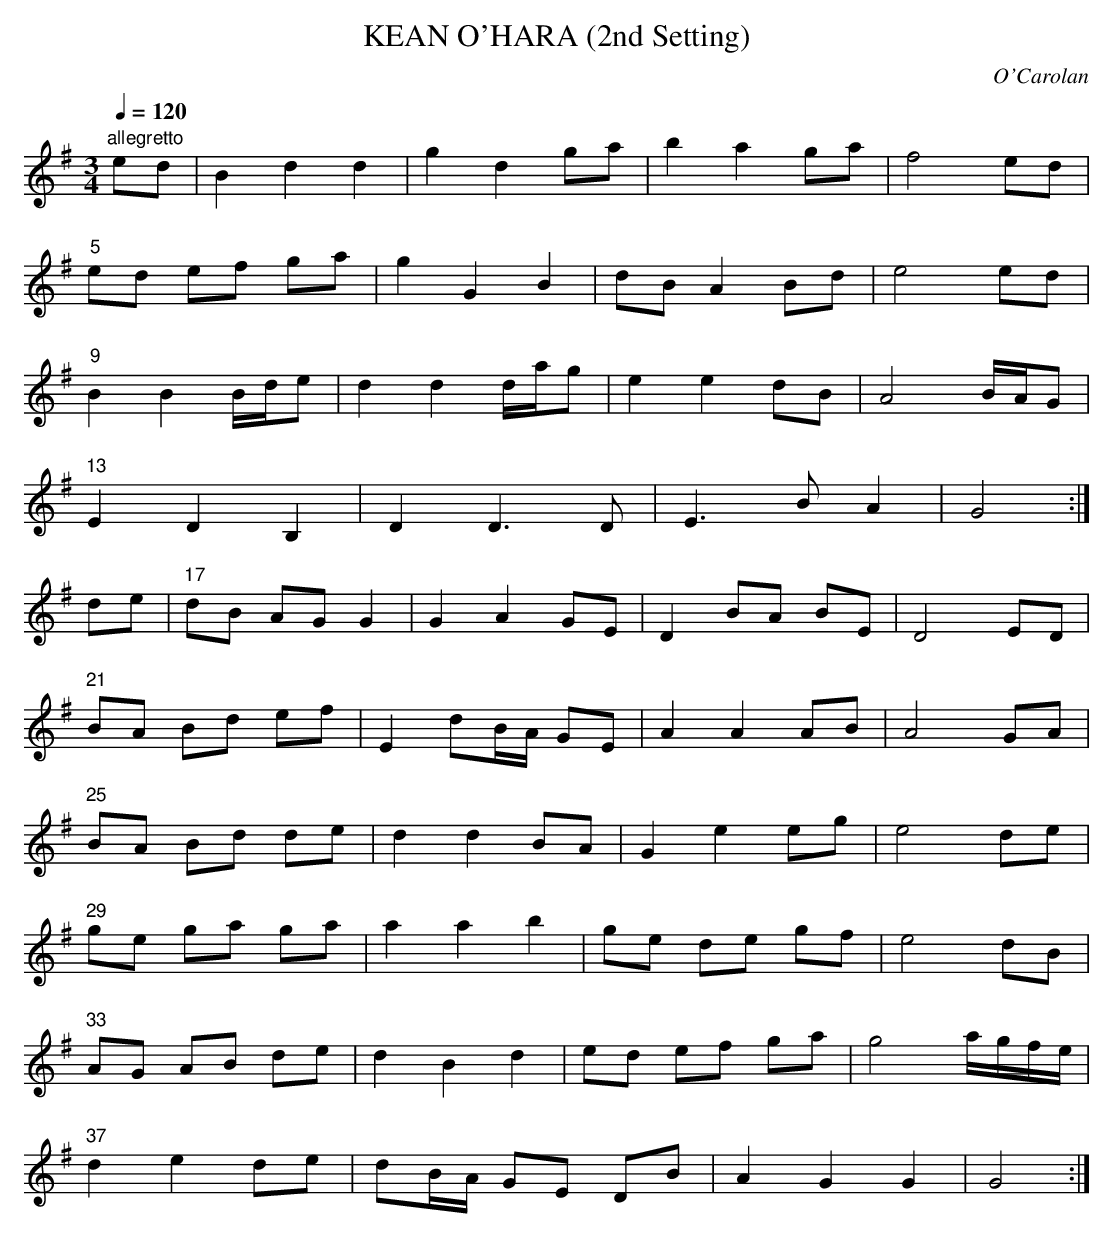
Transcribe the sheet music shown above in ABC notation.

X:1
T:KEAN O'HARA (2nd Setting)
C:O'Carolan
Q:1/4=120
M:3/4
L:1/8
K:G
"allegretto"
ed|B2 d2 d2|g2 d2 ga|b2 a2 ga|f4 ed|
"5"ed ef ga|g2 G2 B2|dB A2 Bd|e4 ed|
"9"B2 B2 B/d/e|d2 d2 d/a/g|e2 e2 dB|A4 B/A/G|
"13"E2 D2 B,2|D2 D3D|E3B A2|G4:|
de|"17"dB AG G2|G2 A2 GE|D2 BA BE|D4 ED|
"21"BA Bd ef|E2 dB/A/ GE|A2 A2 AB|A4 GA|
"25"BA Bd de|d2 d2 BA|G2 e2 eg|e4 de|
"29"ge ga ga|a2 a2 b2|ge de gf|e4 dB|
"33"AG AB de|d2 B2 d2|ed ef ga|g4 a/g/f/e/|
"37"d2 e2 de|dB/A/ GE DB|A2 G2 G2|G4:|
